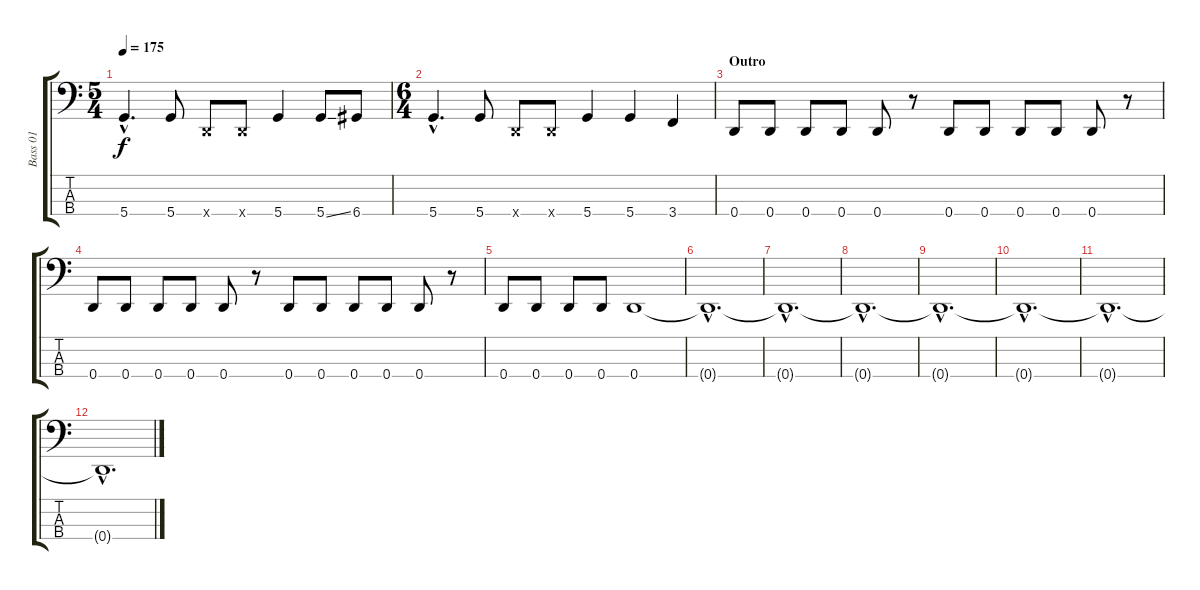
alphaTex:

\track ("Bass 01" "Bass 01") {instrument electricbassfinger}
\staff {score tabs}
\tuning (G2 D2 A1 D1) {hide}
\ts (5 4)
\tempo 175
\clef f4
\ks c
5.4{hac}.4{d dy f} 5.4.8 0.4{x}.8 0.4{x}.8 5.4.4 5.4{ss}.8 6.4.8 |
\ts (6 4)
5.4{hac}.4{d} 5.4.8 0.4{x}.8 0.4{x}.8 5.4.4 5.4.4 3.4.4 |
\section ("" "Outro")
0.4.8 0.4.8 0.4.8 0.4.8 0.4.8 r.8 0.4.8 0.4.8 0.4.8 0.4.8 0.4.8 r.8 |
0.4.8 0.4.8 0.4.8 0.4.8 0.4.8 r.8 0.4.8 0.4.8 0.4.8 0.4.8 0.4.8 r.8 |
0.4.8 0.4.8 0.4.8 0.4.8 0.4.1 |
0.4{hac t}.1{d} |
0.4{hac t}.1{d volume 6} |
0.4{hac t}.1{d} |
0.4{hac t}.1{d} |
0.4{hac t}.1{d volume 0} |
0.4{hac t}.1{d} |
0.4{hac t}.1{d}
